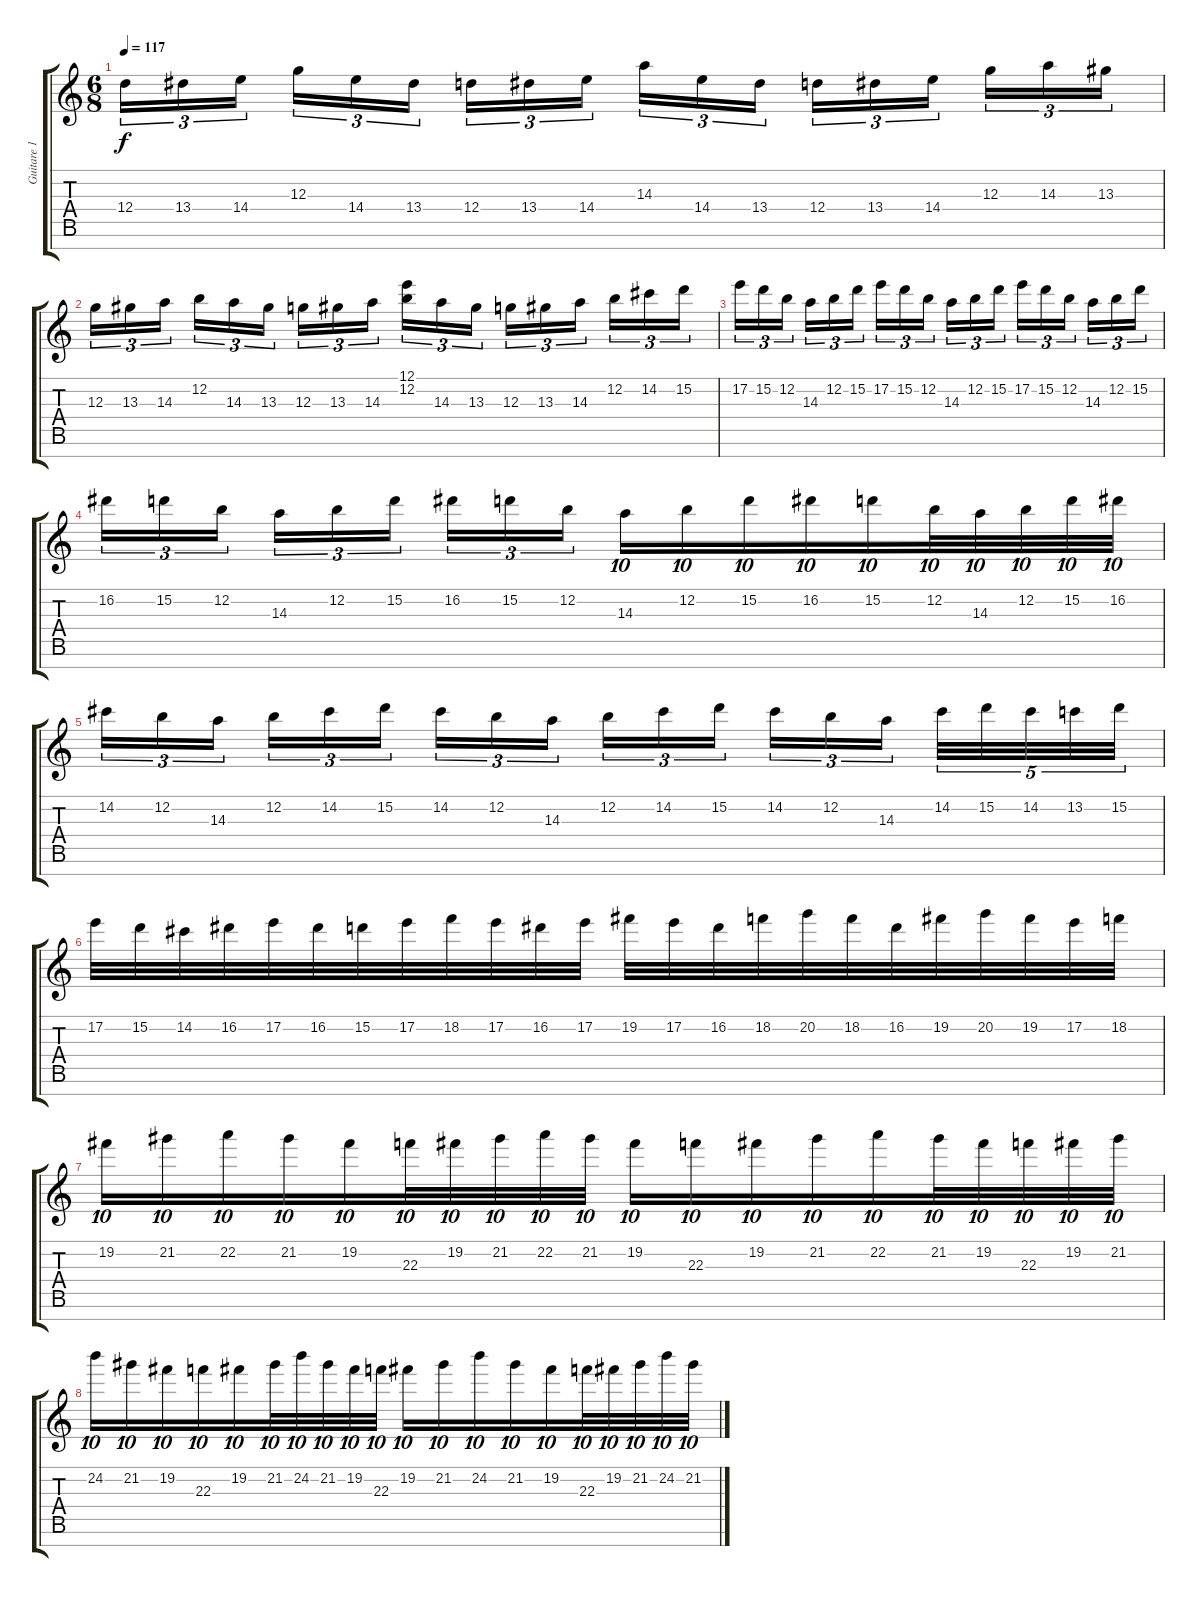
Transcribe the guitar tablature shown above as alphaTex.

\track ("Guitare 1" "Guitare 1") {instrument distortionguitar}
\staff {score tabs}
\tuning (E4 B3 G3 D3 A2 E2 B1) {hide}
\ts (6 8)
\tempo 117
\clef g2
\ks c
12.4.16{tu (3 2) dy f} 13.4.16{tu (3 2)} 14.4.16{tu (3 2)} 12.3.16{tu (3 2)} 14.4.16{tu (3 2)} 13.4.16{tu (3 2)} 12.4.16{tu (3 2)} 13.4.16{tu (3 2)} 14.4.16{tu (3 2)} 14.3.16{tu (3 2)} 14.4.16{tu (3 2)} 13.4.16{tu (3 2)} 12.4.16{tu (3 2)} 13.4.16{tu (3 2)} 14.4.16{tu (3 2)} 12.3.16{tu (3 2)} 14.3.16{tu (3 2)} 13.3.16{tu (3 2)} |
12.3.16{tu (3 2)} 13.3.16{tu (3 2)} 14.3.16{tu (3 2)} 12.2.16{tu (3 2)} 14.3.16{tu (3 2)} 13.3.16{tu (3 2)} 12.3.16{tu (3 2)} 13.3.16{tu (3 2)} 14.3.16{tu (3 2)} (12.1 12.2).16{tu (3 2)} 14.3.16{tu (3 2)} 13.3.16{tu (3 2)} 12.3.16{tu (3 2)} 13.3.16{tu (3 2)} 14.3.16{tu (3 2)} 12.2.16{tu (3 2)} 14.2.16{tu (3 2)} 15.2.16{tu (3 2)} |
17.2.16{tu (3 2)} 15.2.16{tu (3 2)} 12.2.16{tu (3 2)} 14.3.16{tu (3 2)} 12.2.16{tu (3 2)} 15.2.16{tu (3 2)} 17.2.16{tu (3 2)} 15.2.16{tu (3 2)} 12.2.16{tu (3 2)} 14.3.16{tu (3 2)} 12.2.16{tu (3 2)} 15.2.16{tu (3 2)} 17.2.16{tu (3 2)} 15.2.16{tu (3 2)} 12.2.16{tu (3 2)} 14.3.16{tu (3 2)} 12.2.16{tu (3 2)} 15.2.16{tu (3 2)} |
16.2.16{tu (3 2)} 15.2.16{tu (3 2)} 12.2.16{tu (3 2)} 14.3.16{tu (3 2)} 12.2.16{tu (3 2)} 15.2.16{tu (3 2)} 16.2.16{tu (3 2)} 15.2.16{tu (3 2)} 12.2.16{tu (3 2)} 14.3.16{tu (10 8)} 12.2.16{tu (10 8)} 15.2.16{tu (10 8)} 16.2.16{tu (10 8)} 15.2.16{tu (10 8)} 12.2.32{tu (10 8)} 14.3.32{tu (10 8)} 12.2.32{tu (10 8)} 15.2.32{tu (10 8)} 16.2.32{tu (10 8)} |
14.2.16{tu (3 2)} 12.2.16{tu (3 2)} 14.3.16{tu (3 2)} 12.2.16{tu (3 2)} 14.2.16{tu (3 2)} 15.2.16{tu (3 2)} 14.2.16{tu (3 2)} 12.2.16{tu (3 2)} 14.3.16{tu (3 2)} 12.2.16{tu (3 2)} 14.2.16{tu (3 2)} 15.2.16{tu (3 2)} 14.2.16{tu (3 2)} 12.2.16{tu (3 2)} 14.3.16{tu (3 2)} 14.2.32{tu (5 4)} 15.2.32{tu (5 4)} 14.2.32{tu (5 4)} 13.2.32{tu (5 4)} 15.2.32{tu (5 4)} |
17.2.32 15.2.32 14.2.32 16.2.32 17.2.32 16.2.32 15.2.32 17.2.32 18.2.32 17.2.32 16.2.32 17.2.32 19.2.32 17.2.32 16.2.32 18.2.32 20.2.32 18.2.32 16.2.32 19.2.32 20.2.32 19.2.32 17.2.32 18.2.32 |
19.2.16{tu (10 8)} 21.2.16{tu (10 8)} 22.2.16{tu (10 8)} 21.2.16{tu (10 8)} 19.2.16{tu (10 8)} 22.3.32{tu (10 8)} 19.2.32{tu (10 8)} 21.2.32{tu (10 8)} 22.2.32{tu (10 8)} 21.2.32{tu (10 8)} 19.2.16{tu (10 8)} 22.3.16{tu (10 8)} 19.2.16{tu (10 8)} 21.2.16{tu (10 8)} 22.2.16{tu (10 8)} 21.2.32{tu (10 8)} 19.2.32{tu (10 8)} 22.3.32{tu (10 8)} 19.2.32{tu (10 8)} 21.2.32{tu (10 8)} |
24.2.16{tu (10 8)} 21.2.16{tu (10 8)} 19.2.16{tu (10 8)} 22.3.16{tu (10 8)} 19.2.16{tu (10 8)} 21.2.32{tu (10 8)} 24.2.32{tu (10 8)} 21.2.32{tu (10 8)} 19.2.32{tu (10 8)} 22.3.32{tu (10 8)} 19.2.16{tu (10 8)} 21.2.16{tu (10 8)} 24.2.16{tu (10 8)} 21.2.16{tu (10 8)} 19.2.16{tu (10 8)} 22.3.32{tu (10 8)} 19.2.32{tu (10 8)} 21.2.32{tu (10 8)} 24.2.32{tu (10 8)} 21.2.32{tu (10 8)}
